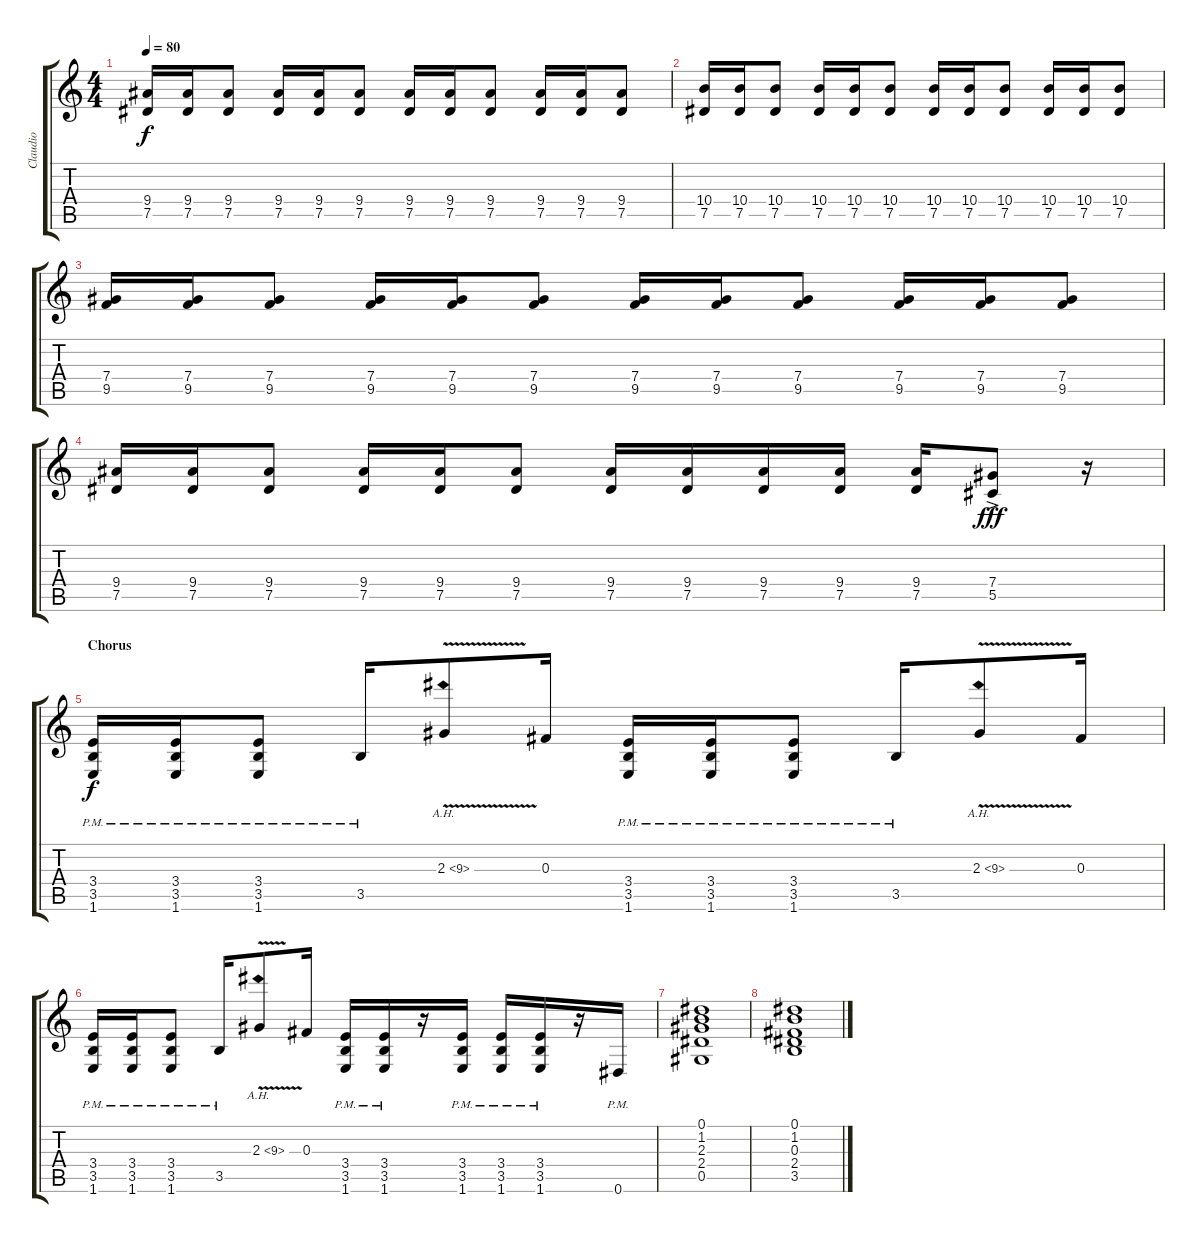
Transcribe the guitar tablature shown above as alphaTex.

\track ("Claudio" "Claudio") {instrument distortionguitar}
\staff {score tabs}
\tuning (Eb4 Bb3 Gb3 Db3 Ab2 Eb2) {hide}
\ts (4 4)
\tempo 80
\clef g2
\ks c
(9.4 7.5).16{dy f} (9.4 7.5).16 (9.4 7.5).8 (9.4 7.5).16 (9.4 7.5).16 (9.4 7.5).8 (9.4 7.5).16 (9.4 7.5).16 (9.4 7.5).8 (9.4 7.5).16 (9.4 7.5).16 (9.4 7.5).8 |
(10.4 7.5).16 (10.4 7.5).16 (10.4 7.5).8 (10.4 7.5).16 (10.4 7.5).16 (10.4 7.5).8 (10.4 7.5).16 (10.4 7.5).16 (10.4 7.5).8 (10.4 7.5).16 (10.4 7.5).16 (10.4 7.5).8 |
(7.4 9.5).16 (7.4 9.5).16 (7.4 9.5).8 (7.4 9.5).16 (7.4 9.5).16 (7.4 9.5).8 (7.4 9.5).16 (7.4 9.5).16 (7.4 9.5).8 (7.4 9.5).16 (7.4 9.5).16 (7.4 9.5).8 |
(9.4 7.5).16 (9.4 7.5).16 (9.4 7.5).8 (9.4 7.5).16 (9.4 7.5).16 (9.4 7.5).8 (9.4 7.5).16 (9.4 7.5).16 (9.4 7.5).16 (9.4 7.5).16 (9.4 7.5).16 (7.4{ac} 5.5{ac}).8{dy fff} r.16 |
\section ("" "Chorus")
(3.4{pm} 3.5{pm} 1.6{pm}).16{dy f} (3.4{pm} 3.5{pm} 1.6{pm}).16 (3.4{pm} 3.5{pm} 1.6{pm}).8 3.5{pm}.16 2.3{ah 7 v}.8 0.3.16 (3.4{pm} 3.5{pm} 1.6{pm}).16 (3.4{pm} 3.5{pm} 1.6{pm}).16 (3.4{pm} 3.5{pm} 1.6{pm}).8 3.5{pm}.16 2.3{ah 7 v}.8 0.3.16 |
(3.4{pm} 3.5{pm} 1.6{pm}).16 (3.4{pm} 3.5{pm} 1.6{pm}).16 (3.4{pm} 3.5{pm} 1.6{pm}).8 3.5{pm}.16 2.3{ah 7 v}.8 0.3.16 (3.4{pm} 3.5{pm} 1.6{pm}).16 (3.4{pm} 3.5{pm} 1.6{pm}).16 r.16 (3.4{pm} 3.5{pm} 1.6{pm}).16 (3.4{pm} 3.5{pm} 1.6{pm}).16 (3.4{pm} 3.5{pm} 1.6{pm}).16 r.16 0.6{pm}.16 |
(0.1 1.2 2.3 2.4 0.5).1 |
(0.1 1.2 0.3 2.4 3.5).1
